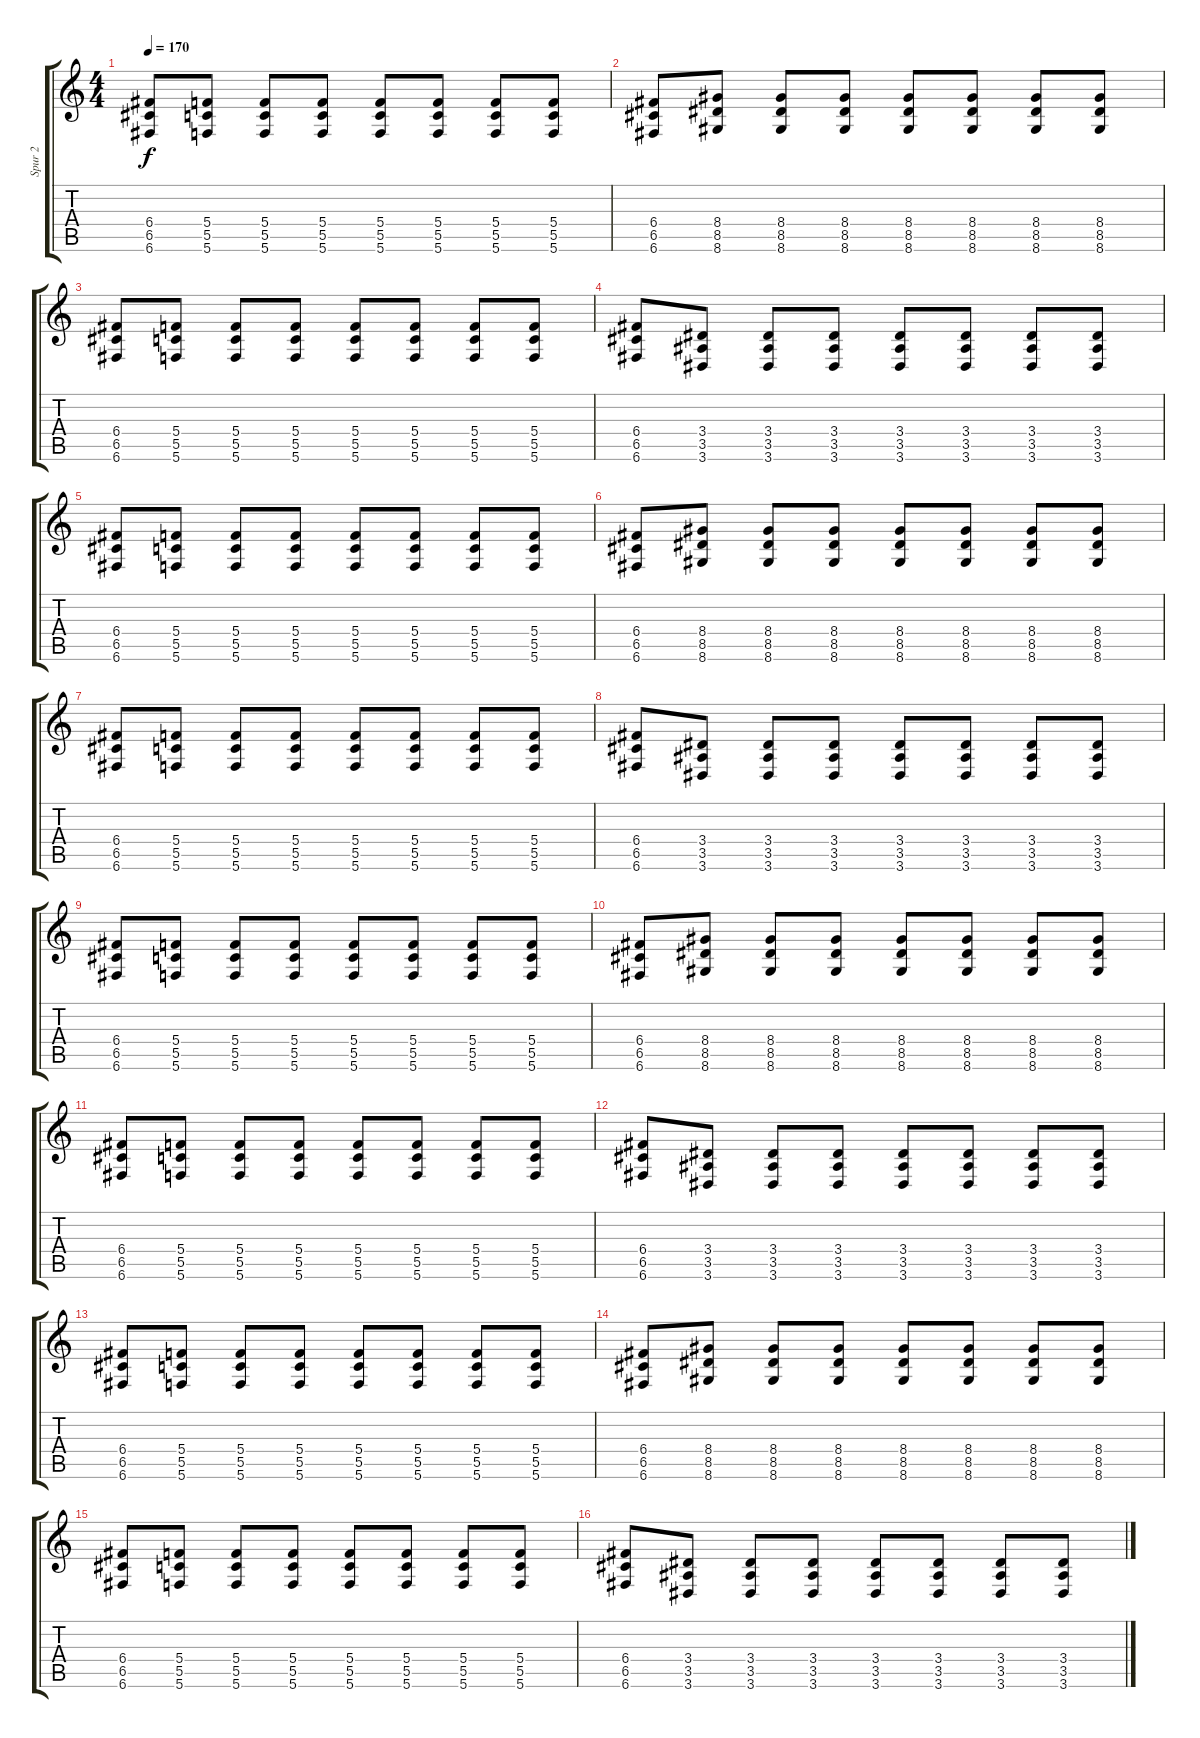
\track ("Spur 2" "Spur 2") {instrument overdrivenguitar}
\staff {score tabs}
\tuning (D4 A3 F3 C3 G2 C2) {hide}
\ts (4 4)
\tempo 170
\clef g2
\ks c
(6.4 6.5 6.6).8{dy f} (5.4 5.5 5.6).8 (5.4 5.5 5.6).8 (5.4 5.5 5.6).8 (5.4 5.5 5.6).8 (5.4 5.5 5.6).8 (5.4 5.5 5.6).8 (5.4 5.5 5.6).8 |
(6.4 6.5 6.6).8 (8.4 8.5 8.6).8 (8.4 8.5 8.6).8 (8.4 8.5 8.6).8 (8.4 8.5 8.6).8 (8.4 8.5 8.6).8 (8.4 8.5 8.6).8 (8.4 8.5 8.6).8 |
(6.4 6.5 6.6).8 (5.4 5.5 5.6).8 (5.4 5.5 5.6).8 (5.4 5.5 5.6).8 (5.4 5.5 5.6).8 (5.4 5.5 5.6).8 (5.4 5.5 5.6).8 (5.4 5.5 5.6).8 |
(6.4 6.5 6.6).8 (3.4 3.5 3.6).8 (3.4 3.5 3.6).8 (3.4 3.5 3.6).8 (3.4 3.5 3.6).8 (3.4 3.5 3.6).8 (3.4 3.5 3.6).8 (3.4 3.5 3.6).8 |
(6.4 6.5 6.6).8 (5.4 5.5 5.6).8 (5.4 5.5 5.6).8 (5.4 5.5 5.6).8 (5.4 5.5 5.6).8 (5.4 5.5 5.6).8 (5.4 5.5 5.6).8 (5.4 5.5 5.6).8 |
(6.4 6.5 6.6).8 (8.4 8.5 8.6).8 (8.4 8.5 8.6).8 (8.4 8.5 8.6).8 (8.4 8.5 8.6).8 (8.4 8.5 8.6).8 (8.4 8.5 8.6).8 (8.4 8.5 8.6).8 |
(6.4 6.5 6.6).8 (5.4 5.5 5.6).8 (5.4 5.5 5.6).8 (5.4 5.5 5.6).8 (5.4 5.5 5.6).8 (5.4 5.5 5.6).8 (5.4 5.5 5.6).8 (5.4 5.5 5.6).8 |
(6.4 6.5 6.6).8 (3.4 3.5 3.6).8 (3.4 3.5 3.6).8 (3.4 3.5 3.6).8 (3.4 3.5 3.6).8 (3.4 3.5 3.6).8 (3.4 3.5 3.6).8 (3.4 3.5 3.6).8 |
(6.4 6.5 6.6).8 (5.4 5.5 5.6).8 (5.4 5.5 5.6).8 (5.4 5.5 5.6).8 (5.4 5.5 5.6).8 (5.4 5.5 5.6).8 (5.4 5.5 5.6).8 (5.4 5.5 5.6).8 |
(6.4 6.5 6.6).8 (8.4 8.5 8.6).8 (8.4 8.5 8.6).8 (8.4 8.5 8.6).8 (8.4 8.5 8.6).8 (8.4 8.5 8.6).8 (8.4 8.5 8.6).8 (8.4 8.5 8.6).8 |
(6.4 6.5 6.6).8 (5.4 5.5 5.6).8 (5.4 5.5 5.6).8 (5.4 5.5 5.6).8 (5.4 5.5 5.6).8 (5.4 5.5 5.6).8 (5.4 5.5 5.6).8 (5.4 5.5 5.6).8 |
(6.4 6.5 6.6).8 (3.4 3.5 3.6).8 (3.4 3.5 3.6).8 (3.4 3.5 3.6).8 (3.4 3.5 3.6).8 (3.4 3.5 3.6).8 (3.4 3.5 3.6).8 (3.4 3.5 3.6).8 |
(6.4 6.5 6.6).8 (5.4 5.5 5.6).8 (5.4 5.5 5.6).8 (5.4 5.5 5.6).8 (5.4 5.5 5.6).8 (5.4 5.5 5.6).8 (5.4 5.5 5.6).8 (5.4 5.5 5.6).8 |
(6.4 6.5 6.6).8 (8.4 8.5 8.6).8 (8.4 8.5 8.6).8 (8.4 8.5 8.6).8 (8.4 8.5 8.6).8 (8.4 8.5 8.6).8 (8.4 8.5 8.6).8 (8.4 8.5 8.6).8 |
(6.4 6.5 6.6).8 (5.4 5.5 5.6).8 (5.4 5.5 5.6).8 (5.4 5.5 5.6).8 (5.4 5.5 5.6).8 (5.4 5.5 5.6).8 (5.4 5.5 5.6).8 (5.4 5.5 5.6).8 |
(6.4 6.5 6.6).8 (3.4 3.5 3.6).8 (3.4 3.5 3.6).8 (3.4 3.5 3.6).8 (3.4 3.5 3.6).8 (3.4 3.5 3.6).8 (3.4 3.5 3.6).8 (3.4 3.5 3.6).8
